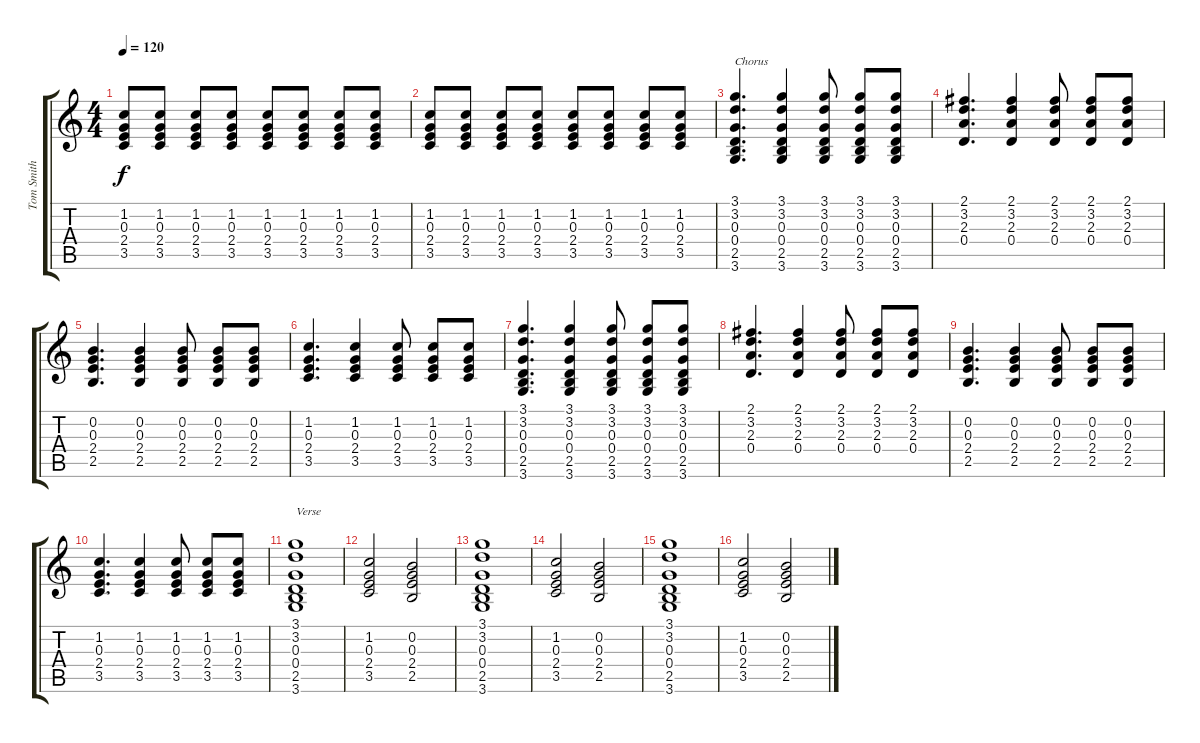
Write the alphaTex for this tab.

\track ("Tom Smith" "Tom Smith") {instrument electricguitarclean}
\staff {score tabs}
\tuning (E4 B3 G3 D3 A2 E2) {hide}
\ts (4 4)
\tempo 120
\clef g2
\ks c
(1.2 0.3 2.4 3.5).8{dy f} (1.2 0.3 2.4 3.5).8 (1.2 0.3 2.4 3.5).8 (1.2 0.3 2.4 3.5).8 (1.2 0.3 2.4 3.5).8 (1.2 0.3 2.4 3.5).8 (1.2 0.3 2.4 3.5).8 (1.2 0.3 2.4 3.5).8 |
(1.2 0.3 2.4 3.5).8 (1.2 0.3 2.4 3.5).8 (1.2 0.3 2.4 3.5).8 (1.2 0.3 2.4 3.5).8 (1.2 0.3 2.4 3.5).8 (1.2 0.3 2.4 3.5).8 (1.2 0.3 2.4 3.5).8 (1.2 0.3 2.4 3.5).8 |
(3.1 3.2 0.3 0.4 2.5 3.6).4{d txt "Chorus"} (3.1 3.2 0.3 0.4 2.5 3.6).4 (3.1 3.2 0.3 0.4 2.5 3.6).8 (3.1 3.2 0.3 0.4 2.5 3.6).8 (3.1 3.2 0.3 0.4 2.5 3.6).8 |
(2.1 3.2 2.3 0.4).4{d} (2.1 3.2 2.3 0.4).4 (2.1 3.2 2.3 0.4).8 (2.1 3.2 2.3 0.4).8 (2.1 3.2 2.3 0.4).8 |
(0.2 0.3 2.4 2.5).4{d} (0.2 0.3 2.4 2.5).4 (0.2 0.3 2.4 2.5).8 (0.2 0.3 2.4 2.5).8 (0.2 0.3 2.4 2.5).8 |
(1.2 0.3 2.4 3.5).4{d} (1.2 0.3 2.4 3.5).4 (1.2 0.3 2.4 3.5).8 (1.2 0.3 2.4 3.5).8 (1.2 0.3 2.4 3.5).8 |
(3.1 3.2 0.3 0.4 2.5 3.6).4{d} (3.1 3.2 0.3 0.4 2.5 3.6).4 (3.1 3.2 0.3 0.4 2.5 3.6).8 (3.1 3.2 0.3 0.4 2.5 3.6).8 (3.1 3.2 0.3 0.4 2.5 3.6).8 |
(2.1 3.2 2.3 0.4).4{d} (2.1 3.2 2.3 0.4).4 (2.1 3.2 2.3 0.4).8 (2.1 3.2 2.3 0.4).8 (2.1 3.2 2.3 0.4).8 |
(0.2 0.3 2.4 2.5).4{d} (0.2 0.3 2.4 2.5).4 (0.2 0.3 2.4 2.5).8 (0.2 0.3 2.4 2.5).8 (0.2 0.3 2.4 2.5).8 |
(1.2 0.3 2.4 3.5).4{d} (1.2 0.3 2.4 3.5).4 (1.2 0.3 2.4 3.5).8 (1.2 0.3 2.4 3.5).8 (1.2 0.3 2.4 3.5).8 |
(3.1 3.2 0.3 0.4 2.5 3.6).1{txt "Verse"} |
(1.2 0.3 2.4 3.5).2 (0.2 0.3 2.4 2.5).2 |
(3.1 3.2 0.3 0.4 2.5 3.6).1 |
(1.2 0.3 2.4 3.5).2 (0.2 0.3 2.4 2.5).2 |
(3.1 3.2 0.3 0.4 2.5 3.6).1 |
(1.2 0.3 2.4 3.5).2 (0.2 0.3 2.4 2.5).2
